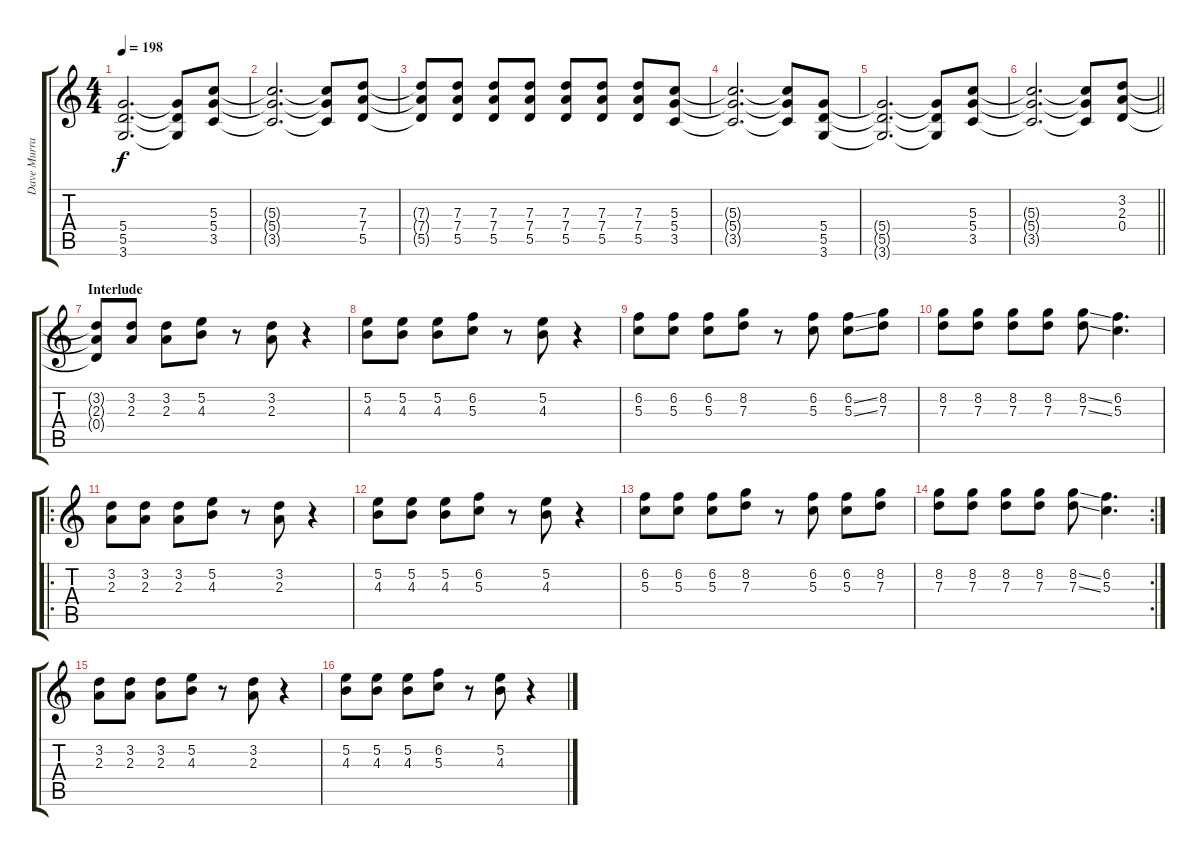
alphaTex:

\track ("Dave Murray" "Dave Murra") {instrument distortionguitar}
\staff {score tabs}
\tuning (E4 B3 G3 D3 A2 E2) {hide}
\ts (4 4)
\tempo 198
\clef g2
\ks c
(5.4{t} 5.5{t} 3.6{t}).2{d dy f} (5.4{t} 5.5{t} 3.6{t}).8 (5.3 5.4 3.5).8 |
(5.3{t} 5.4{t} 3.5{t}).2{d} (5.3{t} 5.4{t} 3.5{t}).8 (7.3 7.4 5.5).8 |
(7.3{t} 7.4{t} 5.5{t}).8 (7.3 7.4 5.5).8 (7.3 7.4 5.5).8 (7.3 7.4 5.5).8 (7.3 7.4 5.5).8 (7.3 7.4 5.5).8 (7.3 7.4 5.5).8 (5.3 5.4 3.5).8 |
(5.3{t} 5.4{t} 3.5{t}).2{d} (5.3{t} 5.4{t} 3.5{t}).8 (5.4 5.5 3.6).8 |
(5.4{t} 5.5{t} 3.6{t}).2{d} (5.4{t} 5.5{t} 3.6{t}).8 (5.3 5.4 3.5).8 |
\barLineRight lightlight
(5.3{t} 5.4{t} 3.5{t}).2{d} (5.3{t} 5.4{t} 3.5{t}).8 (3.2 2.3 0.4).8 |
\section ("" "Interlude")
(3.2{t} 2.3{t} 0.4{t}).8 (3.2 2.3).8 (3.2 2.3).8 (5.2 4.3).8 r.8 (3.2 2.3).8 r.4 |
(5.2 4.3).8 (5.2 4.3).8 (5.2 4.3).8 (6.2 5.3).8 r.8 (5.2 4.3).8 r.4 |
(6.2 5.3).8 (6.2 5.3).8 (6.2 5.3).8 (8.2 7.3).8 r.8 (6.2 5.3).8 (6.2{ss} 5.3{ss}).8 (8.2 7.3).8 |
(8.2 7.3).8 (8.2 7.3).8 (8.2 7.3).8 (8.2 7.3).8 (8.2{ss} 7.3{ss}).8 (6.2 5.3).4{d} |
\ro
(3.2 2.3).8 (3.2 2.3).8 (3.2 2.3).8 (5.2 4.3).8 r.8 (3.2 2.3).8 r.4 |
(5.2 4.3).8 (5.2 4.3).8 (5.2 4.3).8 (6.2 5.3).8 r.8 (5.2 4.3).8 r.4 |
(6.2 5.3).8 (6.2 5.3).8 (6.2 5.3).8 (8.2 7.3).8 r.8 (6.2 5.3).8 (6.2 5.3).8 (8.2 7.3).8 |
\rc 2
(8.2 7.3).8 (8.2 7.3).8 (8.2 7.3).8 (8.2 7.3).8 (8.2{ss} 7.3{ss}).8 (6.2 5.3).4{d} |
(3.2 2.3).8 (3.2 2.3).8 (3.2 2.3).8 (5.2 4.3).8 r.8 (3.2 2.3).8 r.4 |
(5.2 4.3).8 (5.2 4.3).8 (5.2 4.3).8 (6.2 5.3).8 r.8 (5.2 4.3).8 r.4
